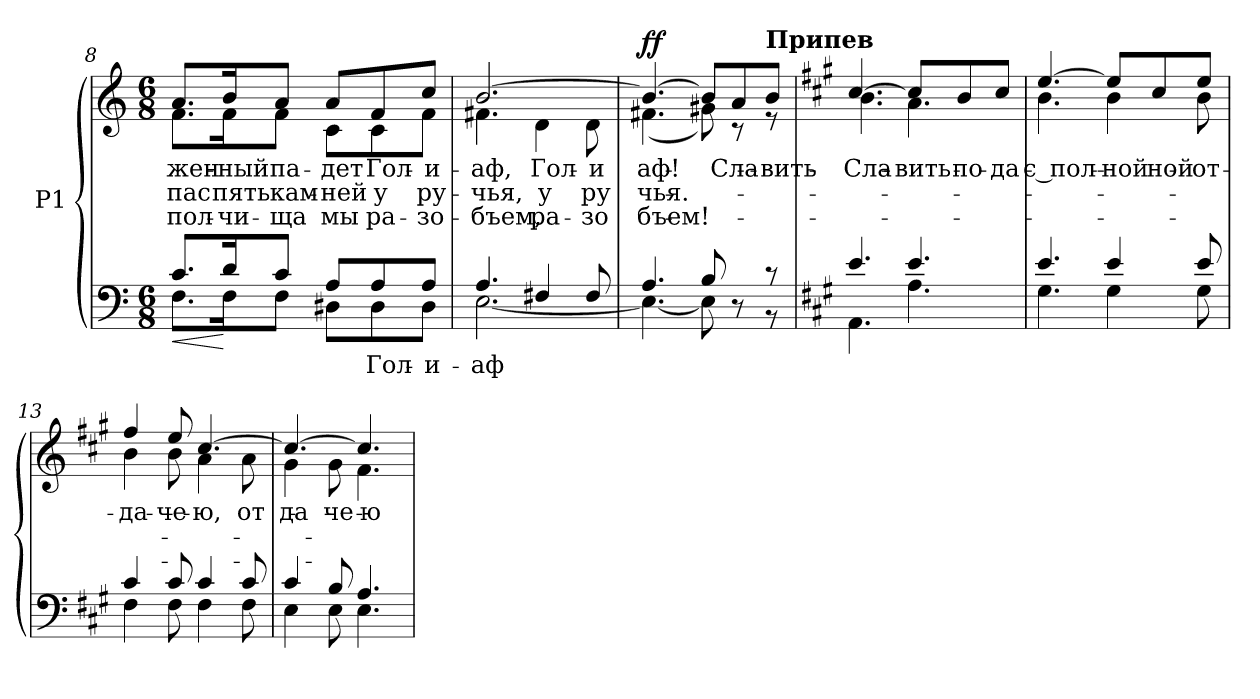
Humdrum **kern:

**kern	**text	**kern	**text	**text	**text	**dynam
*part1	*part1	*part1	*part1	*part1	*part1	*part1
*staff2	*staff2	*staff1	*staff1	*staff1	*staff1	*staff1/2
*I"P1	*	*	*	*	*	*
*clefF4	*	*clefG2	*	*	*	*
*k[]	*	*k[]	*	*	*	*
*a:	*	*a:	*	*	*	*
*M6/8	*	*M6/8	*	*	*	*
=8	=8	=8	=8	=8	=8	=8
!	!	!	!	!	!	!LO:HP:b=2
*^	*	*	*	*	*	*
!	!	!	!	!	!	!	!LO:HP:n=1:b
*	*	*	*^	*	*	*	*
!	!	!	!	!	!LO:LY:b:color=#000000	!LO:LY:b:color=#000000	!LO:LY:b:color=#000000	!
8.ci/L	8.Fi\L	.	8.ai/L	8.fi\L	жен-	пас	пол-	< <
!	!	!	!	!	!LO:LY:b:color=#000000	!LO:LY:b:color=#000000	!LO:LY:b:color=#000000	!
16di/K	16Fi\K	.	16bi/K	16fi\K	-ный	пять	чи-	[
!	!	!	!	!	!LO:LY:b:color=#000000	!LO:LY:b:color=#000000	!LO:LY:b:color=#000000	!
8ci/J	8Fi\J	.	8ai/J	8fi\J	-па-	-кам-	-ща	.
!	!	!	!	!	!LO:LY:b:color=#000000	!LO:LY:b:color=#000000	!LO:LY:b:color=#000000	!
8Ai/L	8D#Xi\L	.	8ai/L	8ci\L	дет	ней	мы	.
!	!	!LO:LY:b:color=#000000	!	!	!	!	!	!
!	!	!	!	!	!LO:LY:a:color=#000000	!	!	!
!	!	!	!	!	!LO:LY:b:color=#000000	!LO:LY:b:color=#000000	!LO:LY:b:color=#000000	!
8Ai/	8D#i\	Гол-	8fi/	8ci\	-Гол-	-у	ра-	.
!	!	!LO:LY:b:color=#000000	!	!	!	!	!	!
!	!	!	!	!	!LO:LY:a:color=#000000	!	!	!
!	!	!	!	!	!LO:LY:b:color=#000000	!LO:LY:b:color=#000000	!LO:LY:b:color=#000000	!
8Ai/J	8D#i\J	-и-	8cci/J	8fi\J	-и-	-ру-	-зо-	.
=9	=9	=9	=9	=9	=9	=9	=9	=9
!	!	!LO:LY:b:color=#000000	!	!	!	!	!	!
!	!	!	!	!	!LO:LY:a:color=#000000	!	!	!
!	!	!	!	!	!LO:LY:b:color=#000000	!LO:LY:b:color=#000000	!LO:LY:b:color=#000000	!
4.Ai/	[<2.Ei\	-аф	[>2.bi/	4.f#Xi\	аф,	чья,	бъем,	.
!	!	!	!	!	!LO:LY:b:color=#000000	!LO:LY:b:color=#000000	!LO:LY:b:color=#000000	!
4F#Xi/	.	.	.	4di\	Гол-	у	ра-	.
!	!	!	!	!	!LO:LY:b:color=#000000	!LO:LY:b:color=#000000	!LO:LY:b:color=#000000	!
8F#i/	.	.	.	8di\	-и-	-ру-	-зо-	.
=10	=10	=10	=10	=10	=10	=10	=10	=10
!	!	!	!	!	!LO:LY:b:color=#000000	!LO:LY:b:color=#000000	!LO:LY:b:color=#000000	!
4.Ai/	4.Ei\_<	.	4.bi/_>	(4.f#Xi\	-аф!	чья.	бъем!	f f
8Bi/	8Ei\]	.	8bi/L]	8g#Xi\)	.	.	.	.
!	!	!	!	!	!LO:LY:a:color=#000000	!	!	!
8r	8ryy	.	8ai/	8r	Сла-	.	.	.
!	!	!	!LO:TX:a:B:t=Припев	!	!	!	!	!
!	!	!	!	!	!LO:LY:a:color=#000000	!	!	!
8r	8r	.	8bi/J	8r	-вить	.	.	.
*v	*v	*	*	*	*	*	*	*
*	*	*v	*v	*	*	*	*
.	.	.	.	.	.	[
!!LO:PB:g=z
=11	=11	=11	=11	=11	=11	=11
*k[f#c#g#]	*	*k[f#c#g#]	*	*	*	*
*A:	*	*A:	*	*	*	*
*^	*	*	*	*	*	*
!	!	!	!	!LO:LY:a:color=#000000	!	!	!
*	*	*	*^	*	*	*	*
!	!	!	!	!	!LO:LY:b:color=#000000	!	!	!
4.ei/	4.AAi\	.	[>4.cc#i/	4.bi\	Сла-	.	.	.
!	!	!	!	!	!LO:LY:b:color=#000000	!	!	!
4.ei/	4.Ai\	.	8cc#i/L]	4.ai\	-вить	.	.	.
!	!	!	!	!	!LO:LY:a:color=#000000	!	!	!
.	.	.	8bi/	.	по-	.	.	.
!	!	!	!	!	!LO:LY:a:color=#000000	!	!	!
.	.	.	8cc#i/J	.	-да	.	.	.
=12	=12	=12	=12	=12	=12	=12	=12	=12
!	!	!	!	!	!LO:LY:a:color=#000000	!	!	!
!	!	!	!	!	!LO:LY:b:color=#000000	!	!	!
4.ei/	4.G#i\	.	[>4.eei/	4.bi\	-с пол-	.	.	.
!	!	!	!	!	!LO:LY:b:color=#000000	!	!	!
4ei/	4G#i\	.	8eei/L]	4bi\	-ной	.	.	.
!	!	!	!	!	!LO:LY:a:color=#000000	!	!	!
.	.	.	8cc#i/	.	ной	.	.	.
!	!	!	!	!	!LO:LY:a:color=#000000	!	!	!
!	!	!	!	!	!LO:LY:b:color=#000000	!	!	!
8ei/	8G#i\	.	8eei/J	8bi\	-от-	.	.	.
=13	=13	=13	=13	=13	=13	=13	=13	=13
!	!	!	!	!	!LO:LY:a:color=#000000	!	!	!
!	!	!	!	!	!LO:LY:b:color=#000000	!	!	!
4c#i/	4F#i\	.	4ff#i/	4bi\	-да-	.	.	.
!	!	!	!	!	!LO:LY:a:color=#000000	!	!	!
!	!	!	!	!	!LO:LY:b:color=#000000	!	!	!
8c#i/	8F#i\	.	8eei/	8bi\	-че-	.	.	.
!	!	!	!	!	!LO:LY:a:color=#000000	!	!	!
!	!	!	!	!	!LO:LY:b:color=#000000	!	!	!
4c#i/	4F#i\	.	[>4.cc#i/	4ai\	ю,	.	.	.
!	!	!	!	!	!LO:LY:b:color=#000000	!	!	!
8c#i/	8F#i\	.	.	8ai\	от-	.	.	.
=14	=14	=14	=14	=14	=14	=14	=14	=14
!	!	!	!	!	!LO:LY:b:color=#000000	!	!	!
4c#i/	4Ei\	.	4.cc#i/_>	4g#i\	-да-	.	.	.
!	!	!	!	!	!LO:LY:b:color=#000000	!	!	!
8Bi/	8Ei\	.	.	8g#i\	-че-	.	.	.
!	!	!	!	!	!LO:LY:b:color=#000000	!	!	!
4.Ai/	4.Ei\	.	4.cc#i/]	4.f#i\	-ю	.	.	.
*v	*v	*	*	*	*	*	*	*
*	*	*v	*v	*	*	*	*
=	=	=	=	=	=	=
*-	*-	*-	*-	*-	*-	*-
